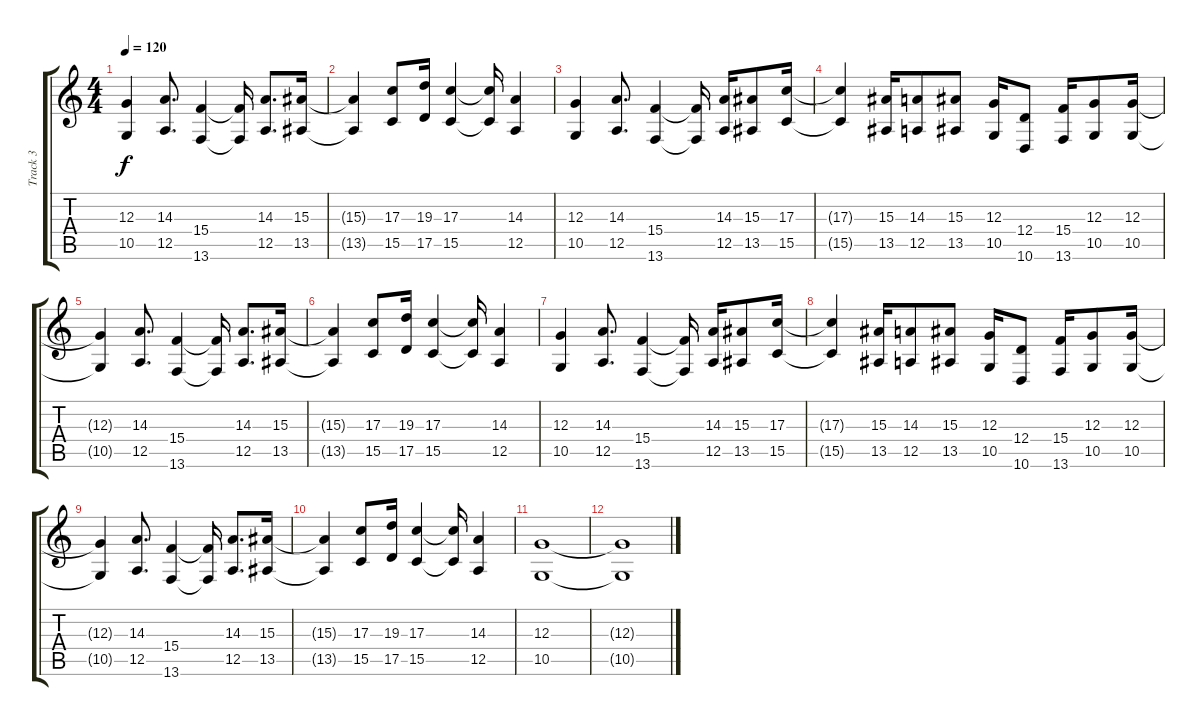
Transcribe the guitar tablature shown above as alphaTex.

\track ("Track 3" "Track 3") {instrument drawbarorgan}
\staff {score tabs}
\tuning (E4 B3 G3 D3 A2 E2) {hide}
\ts (4 4)
\tempo 120
\clef g2
\ks c
(12.3{t} 10.5{t}).4{dy f} (14.3 12.5).8{d} (15.4 13.6).4 (15.4{t} 13.6{t}).16 (14.3 12.5).8{d} (15.3 13.5).16 |
(15.3{t} 13.5{t}).4 (17.3 15.5).8 (19.3 17.5).16 (17.3 15.5).4 (17.3{t} 15.5{t}).16 (14.3 12.5).4 |
(12.3 10.5).4 (14.3 12.5).8{d} (15.4 13.6).4 (15.4{t} 13.6{t}).16 (14.3 12.5).16 (15.3 13.5).8 (17.3 15.5).16 |
(17.3{t} 15.5{t}).4 (15.3 13.5).16 (14.3 12.5).8 (15.3 13.5).8 (12.3 10.5).16 (12.4 10.6).8 (15.4 13.6).16 (12.3 10.5).8 (12.3 10.5).16 |
(12.3{t} 10.5{t}).4 (14.3 12.5).8{d} (15.4 13.6).4 (15.4{t} 13.6{t}).16 (14.3 12.5).8{d} (15.3 13.5).16 |
(15.3{t} 13.5{t}).4 (17.3 15.5).8 (19.3 17.5).16 (17.3 15.5).4 (17.3{t} 15.5{t}).16 (14.3 12.5).4 |
(12.3 10.5).4 (14.3 12.5).8{d} (15.4 13.6).4 (15.4{t} 13.6{t}).16 (14.3 12.5).16 (15.3 13.5).8 (17.3 15.5).16 |
(17.3{t} 15.5{t}).4 (15.3 13.5).16 (14.3 12.5).8 (15.3 13.5).8 (12.3 10.5).16 (12.4 10.6).8 (15.4 13.6).16 (12.3 10.5).8 (12.3 10.5).16 |
(12.3{t} 10.5{t}).4 (14.3 12.5).8{d} (15.4 13.6).4 (15.4{t} 13.6{t}).16 (14.3 12.5).8{d} (15.3 13.5).16 |
(15.3{t} 13.5{t}).4 (17.3 15.5).8 (19.3 17.5).16 (17.3 15.5).4 (17.3{t} 15.5{t}).16 (14.3 12.5).4 |
(12.3 10.5).1 |
(12.3{t} 10.5{t}).1
